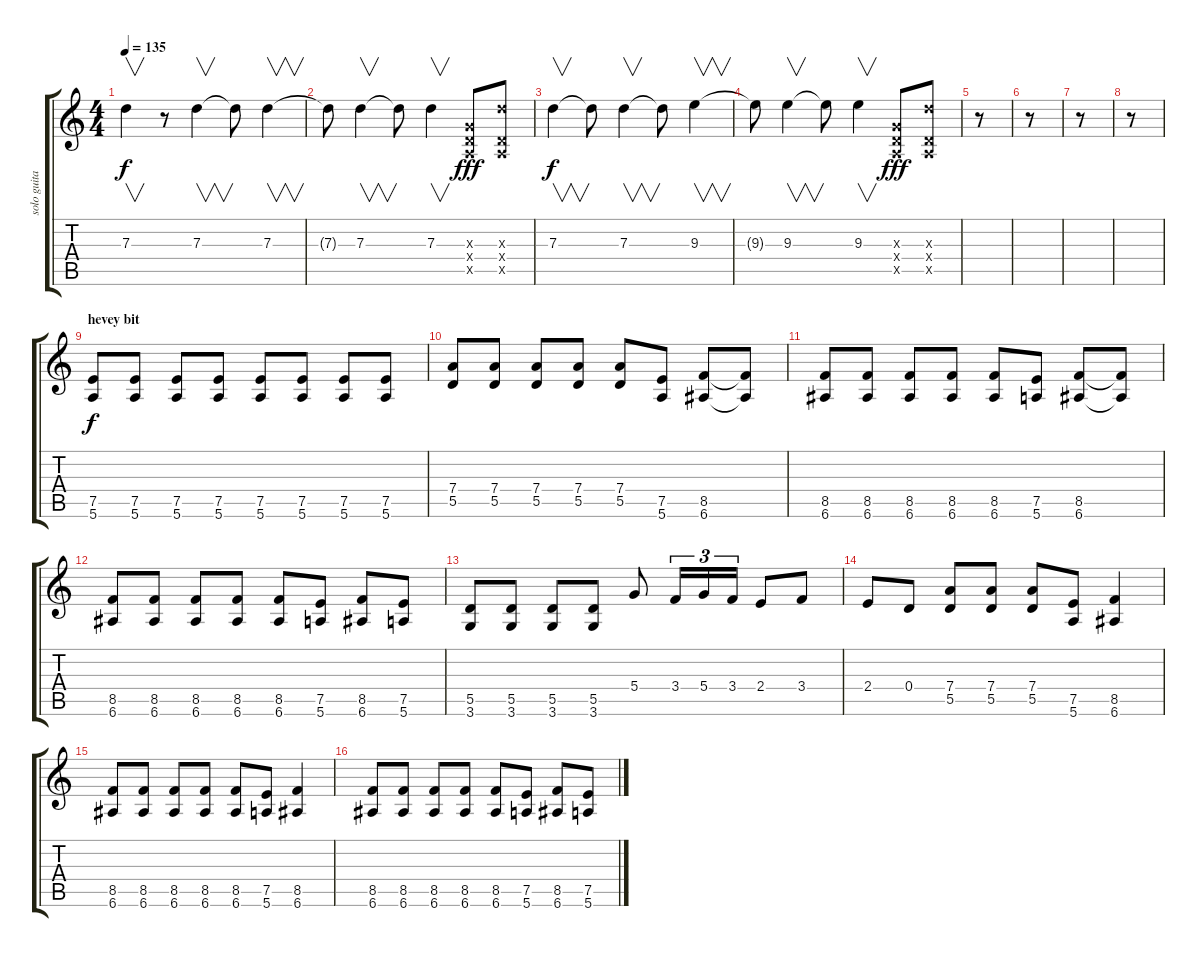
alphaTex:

\track ("solo guitar" "solo guita") {instrument distortionguitar}
\staff {score tabs}
\tuning (E4 B3 G3 D3 A2 E2) {hide}
\ts (4 4)
\tempo 135
\clef g2
\ks c
7.3.4{v dy f} r.8 7.3.4{v} 7.3{t}.8 7.3.4{v} |
7.3{t}.8 7.3.4{v} 7.3{t}.8 7.3.4{v} (0.3{x} 0.4{x} 0.5{x}).8{dy fff} (7.3{x} 0.4{x} 0.5{x}).8 |
7.3.4{v dy f} 7.3{t}.8 7.3.4{v} 7.3{t}.8 9.3.4{v} |
9.3{t}.8 9.3.4{v} 9.3{t}.8 9.3.4{v} (0.3{x} 0.4{x} 0.5{x}).8{dy fff} (7.3{x} 0.4{x} 0.5{x}).8 |
r.8 |
r.8 |
r.8 |
r.8 |
\section ("" "hevey bit")
(7.5 5.6).8{dy f} (7.5 5.6).8 (7.5 5.6).8 (7.5 5.6).8 (7.5 5.6).8 (7.5 5.6).8 (7.5 5.6).8 (7.5 5.6).8 |
(7.4 5.5).8 (7.4 5.5).8 (7.4 5.5).8 (7.4 5.5).8 (7.4 5.5).8 (7.5 5.6).8 (8.5 6.6).8 (8.5{t} 6.6{t}).8 |
(8.5 6.6).8 (8.5 6.6).8 (8.5 6.6).8 (8.5 6.6).8 (8.5 6.6).8 (7.5 5.6).8 (8.5 6.6).8 (8.5{t} 6.6{t}).8 |
(8.5 6.6).8 (8.5 6.6).8 (8.5 6.6).8 (8.5 6.6).8 (8.5 6.6).8 (7.5 5.6).8 (8.5 6.6).8 (7.5 5.6).8 |
(5.5 3.6).8 (5.5 3.6).8 (5.5 3.6).8 (5.5 3.6).8 5.4.8 3.4.16{tu (3 2)} 5.4.16{tu (3 2)} 3.4.16{tu (3 2)} 2.4.8 3.4.8 |
2.4.8 0.4.8 (7.4 5.5).8 (7.4 5.5).8 (7.4 5.5).8 (7.5 5.6).8 (8.5 6.6).4 |
(8.5 6.6).8 (8.5 6.6).8 (8.5 6.6).8 (8.5 6.6).8 (8.5 6.6).8 (7.5 5.6).8 (8.5 6.6).4 |
(8.5 6.6).8 (8.5 6.6).8 (8.5 6.6).8 (8.5 6.6).8 (8.5 6.6).8 (7.5 5.6).8 (8.5 6.6).8 (7.5 5.6).8
